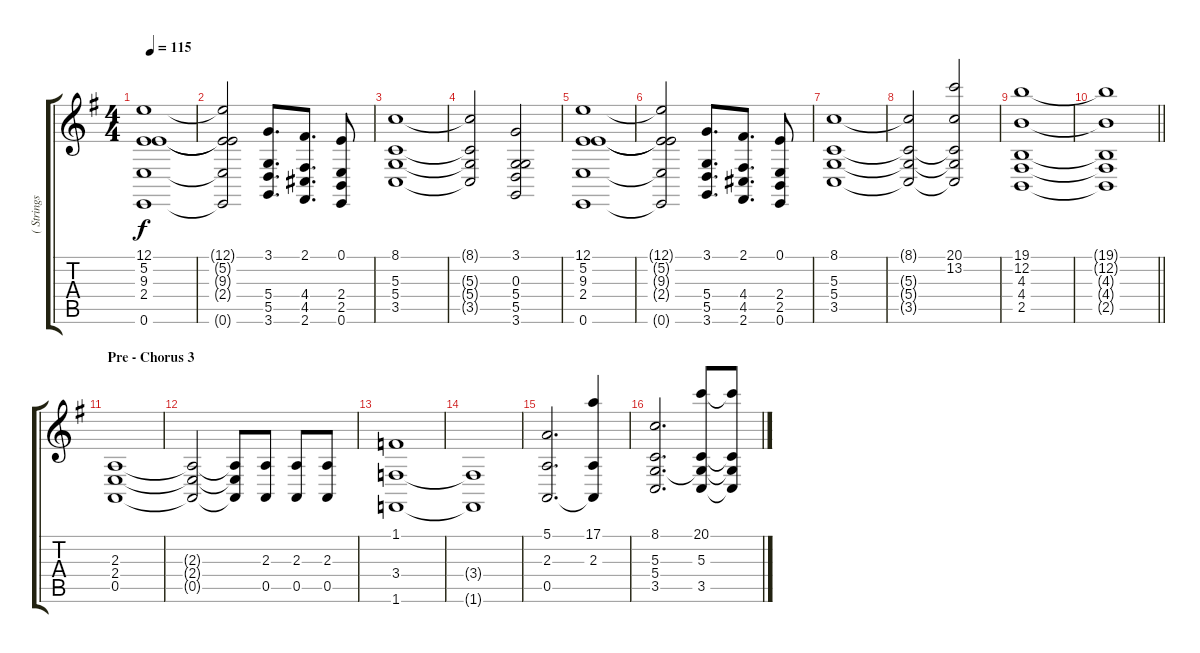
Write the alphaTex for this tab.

\track ("( Strings )" "( Strings ") {instrument tremolostrings}
\staff {score tabs}
\tuning (E4 B3 G3 D3 A2 E2) {hide}
\ts (4 4)
\tempo 115
\clef g2
\ks eminor
(12.1 5.2 9.3 2.4 0.6).1{dy f} |
(12.1{t} 5.2{t} 9.3{t} 2.4{t} 0.6{t}).2 (3.1 5.4 5.5 3.6).8{d} (2.1 4.4 4.5 2.6).8{d} (0.1 2.4 2.5 0.6).8 |
(8.1 5.3 5.4 3.5).1 |
(8.1{t} 5.3{t} 5.4{t} 3.5{t}).2 (3.1 0.3 5.4 5.5 3.6).2 |
(12.1 5.2 9.3 2.4 0.6).1 |
(12.1{t} 5.2{t} 9.3{t} 2.4{t} 0.6{t}).2 (3.1 5.4 5.5 3.6).8{d} (2.1 4.4 4.5 2.6).8{d} (0.1 2.4 2.5 0.6).8 |
(8.1 5.3 5.4 3.5).1 |
(8.1{t} 5.3{t} 5.4{t} 3.5{t}).2 (20.1 13.2 5.3{t} 5.4{t} 3.5{t}).2 |
(19.1 12.2 4.3 4.4 2.5).1 |
\barLineRight lightlight
(19.1{t} 12.2{t} 4.3{t} 4.4{t} 2.5{t}).1 |
\section ("" "Pre - Chorus 3")
(2.3 2.4 0.5).1{volume 15} |
(2.3{t} 2.4{t} 0.5{t}).2 (2.3{t} 2.4{t} 0.5{t}).8 (2.3 0.5).8 (2.3 0.5).8 (2.3 0.5).8 |
(1.1 3.4 1.6).1 |
(3.4{t} 1.6{t}).1 |
(5.1 2.3 0.5).2{d} (17.1 2.3 0.5{t}).4 |
(8.1 5.3 5.4 3.5).2{d} (20.1 5.3 5.4{t} 3.5).8 (20.1{t} 5.3{t} 5.4{t} 3.5{t}).8
